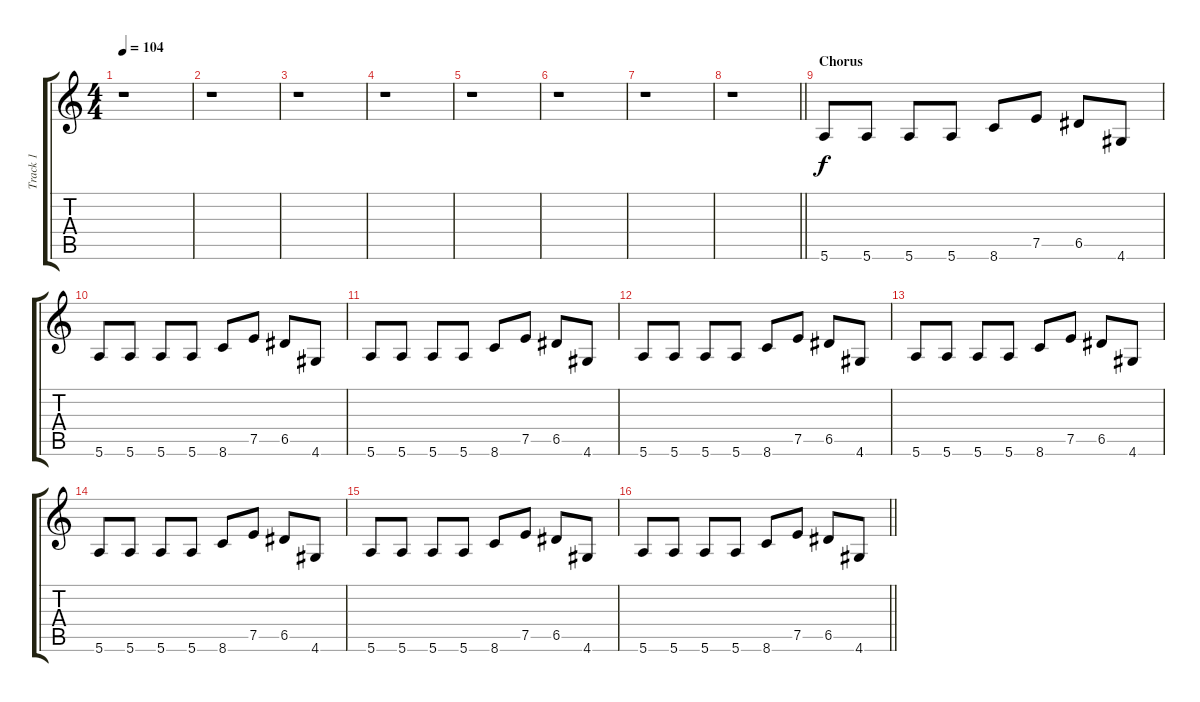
\track ("Track 1" "Track 1") {instrument overdrivenguitar}
\staff {score tabs}
\tuning (E4 B3 G3 D3 A2 E2) {hide}
\ts (4 4)
\tempo 104
\clef g2
\ks c
r.1{dy f} |
r.1 |
r.1 |
r.1 |
r.1 |
r.1 |
r.1 |
\barLineRight lightlight
r.1 |
\section ("" "Chorus")
5.6.8{volume 8} 5.6.8 5.6.8 5.6.8 8.6.8 7.5.8 6.5.8 4.6.8 |
5.6.8 5.6.8 5.6.8 5.6.8 8.6.8 7.5.8 6.5.8 4.6.8 |
5.6.8 5.6.8 5.6.8 5.6.8 8.6.8 7.5.8 6.5.8 4.6.8 |
5.6.8 5.6.8 5.6.8 5.6.8 8.6.8 7.5.8 6.5.8 4.6.8 |
5.6.8 5.6.8 5.6.8 5.6.8 8.6.8 7.5.8 6.5.8 4.6.8 |
5.6.8 5.6.8 5.6.8 5.6.8 8.6.8 7.5.8 6.5.8 4.6.8 |
5.6.8 5.6.8 5.6.8 5.6.8 8.6.8 7.5.8 6.5.8 4.6.8 |
\barLineRight lightlight
5.6.8 5.6.8 5.6.8 5.6.8 8.6.8 7.5.8 6.5.8 4.6.8
